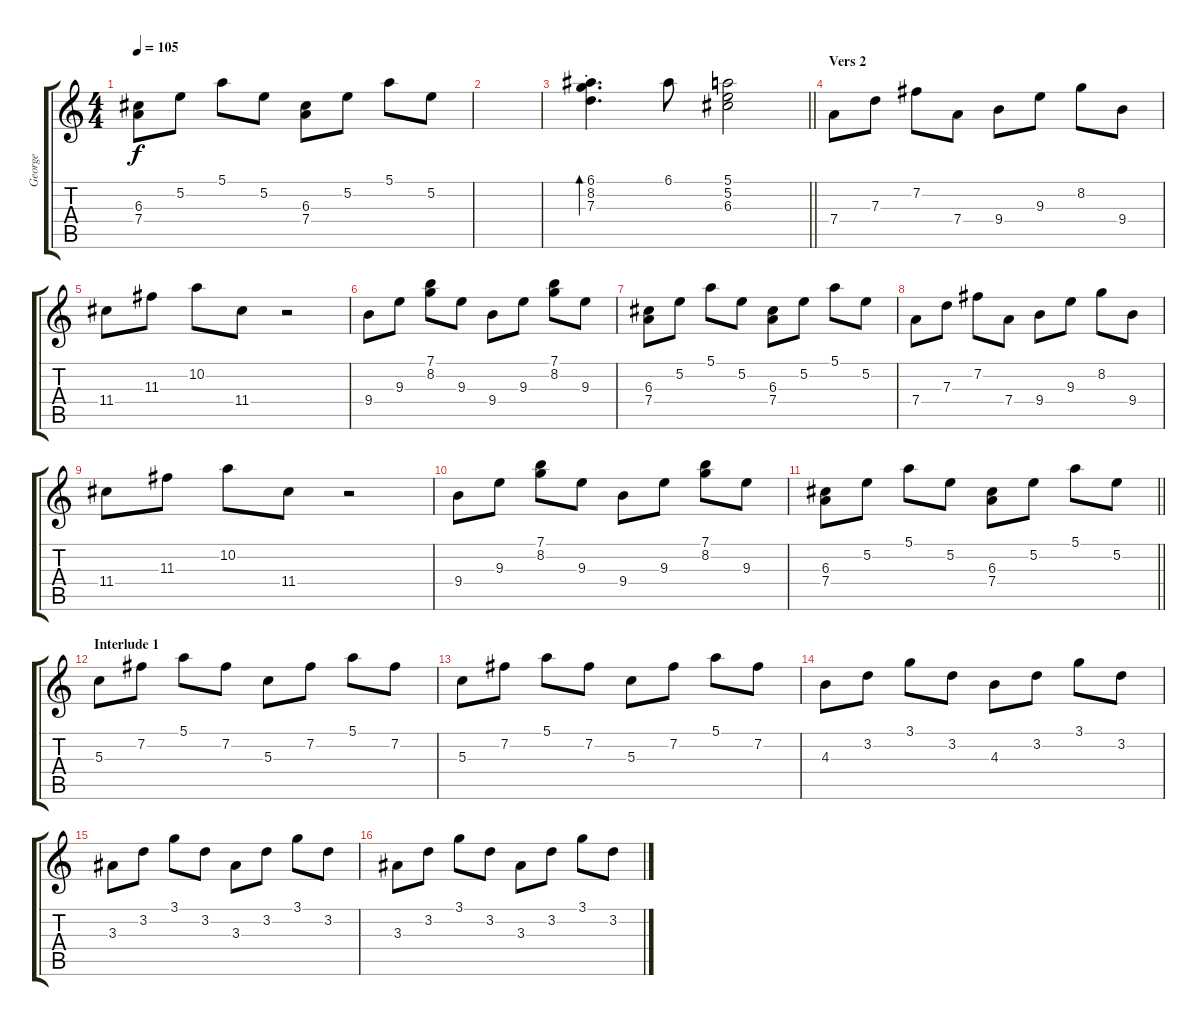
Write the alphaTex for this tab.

\track ("George" "George") {instrument acousticguitarsteel}
\staff {score tabs}
\tuning (E4 B3 G3 D3 A2 E2) {hide}
\ts (4 4)
\tempo 105
\clef g2
\ks c
(6.3 7.4).8{dy f} 5.2.8 5.1.8 5.2.8 (6.3 7.4).8 5.2.8 5.1.8 5.2.8 |
|
\barLineRight lightlight
(6.1 8.2 7.3{st}).4{d bd 240} 6.1.8 (5.1 5.2 6.3).2 |
\section ("" "Vers 2")
7.4.8 7.3.8 7.2.8 7.4.8 9.4.8 9.3.8 8.2.8 9.4.8 |
11.4.8 11.3.8 10.2.8 11.4.8 r.2 |
9.4.8 9.3.8 (7.1 8.2).8 9.3.8 9.4.8 9.3.8 (7.1 8.2).8 9.3.8 |
(6.3 7.4).8 5.2.8 5.1.8 5.2.8 (6.3 7.4).8 5.2.8 5.1.8 5.2.8 |
7.4.8 7.3.8 7.2.8 7.4.8 9.4.8 9.3.8 8.2.8 9.4.8 |
11.4.8 11.3.8 10.2.8 11.4.8 r.2 |
9.4.8 9.3.8 (7.1 8.2).8 9.3.8 9.4.8 9.3.8 (7.1 8.2).8 9.3.8 |
\barLineRight lightlight
(6.3 7.4).8 5.2.8 5.1.8 5.2.8 (6.3 7.4).8 5.2.8 5.1.8 5.2.8 |
\section ("" "Interlude 1")
5.3.8 7.2.8 5.1.8 7.2.8 5.3.8 7.2.8 5.1.8 7.2.8 |
5.3.8 7.2.8 5.1.8 7.2.8 5.3.8 7.2.8 5.1.8 7.2.8 |
4.3.8 3.2.8 3.1.8 3.2.8 4.3.8 3.2.8 3.1.8 3.2.8 |
3.3.8 3.2.8 3.1.8 3.2.8 3.3.8 3.2.8 3.1.8 3.2.8 |
3.3.8 3.2.8 3.1.8 3.2.8 3.3.8 3.2.8 3.1.8 3.2.8
